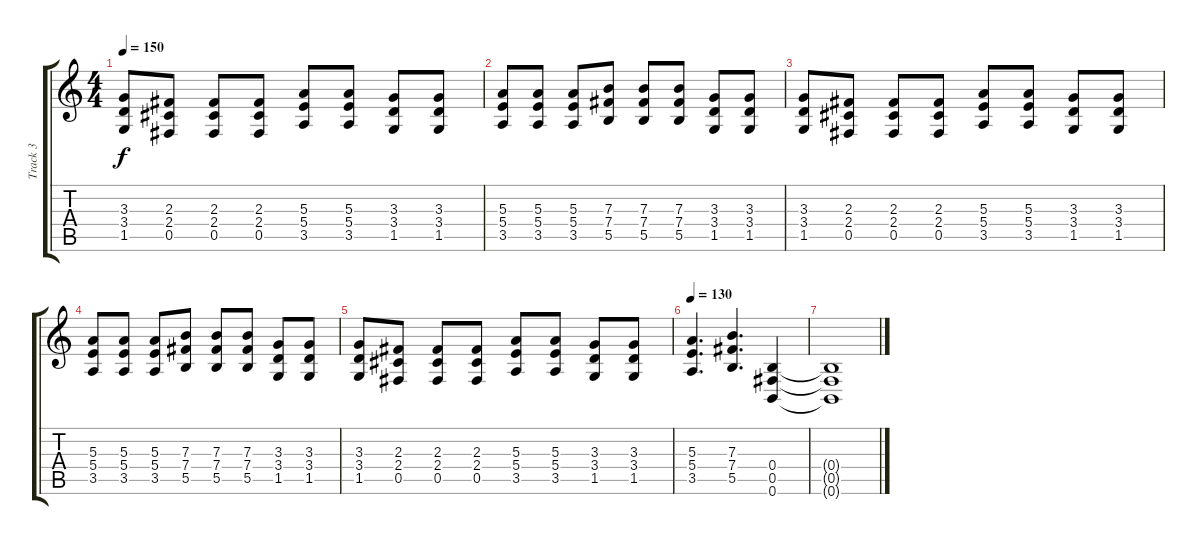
\track ("Track 3" "Track 3") {instrument distortionguitar}
\staff {score tabs}
\tuning (Db4 Ab3 E3 B2 Gb2 B1) {hide}
\ts (4 4)
\tempo 150
\clef g2
\ks c
(3.3 3.4 1.5).8{dy f} (2.3 2.4 0.5).8 (2.3 2.4 0.5).8 (2.3 2.4 0.5).8 (5.3 5.4 3.5).8 (5.3 5.4 3.5).8 (3.3 3.4 1.5).8 (3.3 3.4 1.5).8 |
(5.3 5.4 3.5).8 (5.3 5.4 3.5).8 (5.3 5.4 3.5).8 (7.3 7.4 5.5).8 (7.3 7.4 5.5).8 (7.3 7.4 5.5).8 (3.3 3.4 1.5).8 (3.3 3.4 1.5).8 |
(3.3 3.4 1.5).8 (2.3 2.4 0.5).8 (2.3 2.4 0.5).8 (2.3 2.4 0.5).8 (5.3 5.4 3.5).8 (5.3 5.4 3.5).8 (3.3 3.4 1.5).8 (3.3 3.4 1.5).8 |
(5.3 5.4 3.5).8 (5.3 5.4 3.5).8 (5.3 5.4 3.5).8 (7.3 7.4 5.5).8 (7.3 7.4 5.5).8 (7.3 7.4 5.5).8 (3.3 3.4 1.5).8 (3.3 3.4 1.5).8 |
(3.3 3.4 1.5).8 (2.3 2.4 0.5).8 (2.3 2.4 0.5).8 (2.3 2.4 0.5).8 (5.3 5.4 3.5).8 (5.3 5.4 3.5).8 (3.3 3.4 1.5).8 (3.3 3.4 1.5).8 |
\tempo 130
(5.3 5.4 3.5).4{d} (7.3 7.4 5.5).4{d} (0.4 0.5 0.6).4 |
(0.4{t} 0.5{t} 0.6{t}).1
